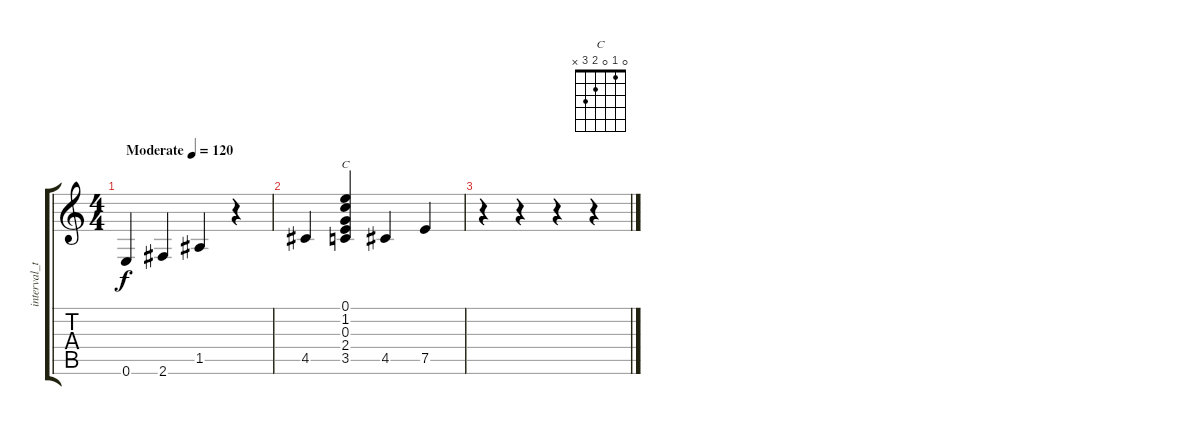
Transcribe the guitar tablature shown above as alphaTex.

\track ("interval_test" "interval_t") {instrument electricguitarjazz}
\staff {score tabs}
\tuning (E4 B3 G3 D3 A2 E2) {hide}
\chord ("C" 0 1 0 2 3 x)
\ts (4 4)
\tempo (120 "Moderate")
\clef g2
\ks c
0.6.4{dy f instrument electricguitarjazz} 2.6.4 1.5.4 r.4 |
4.5.4 (0.1 1.2 0.3 2.4 3.5).4{ch "C"} 4.5.4 7.5.4 |
r.4 r.4 r.4 r.4
